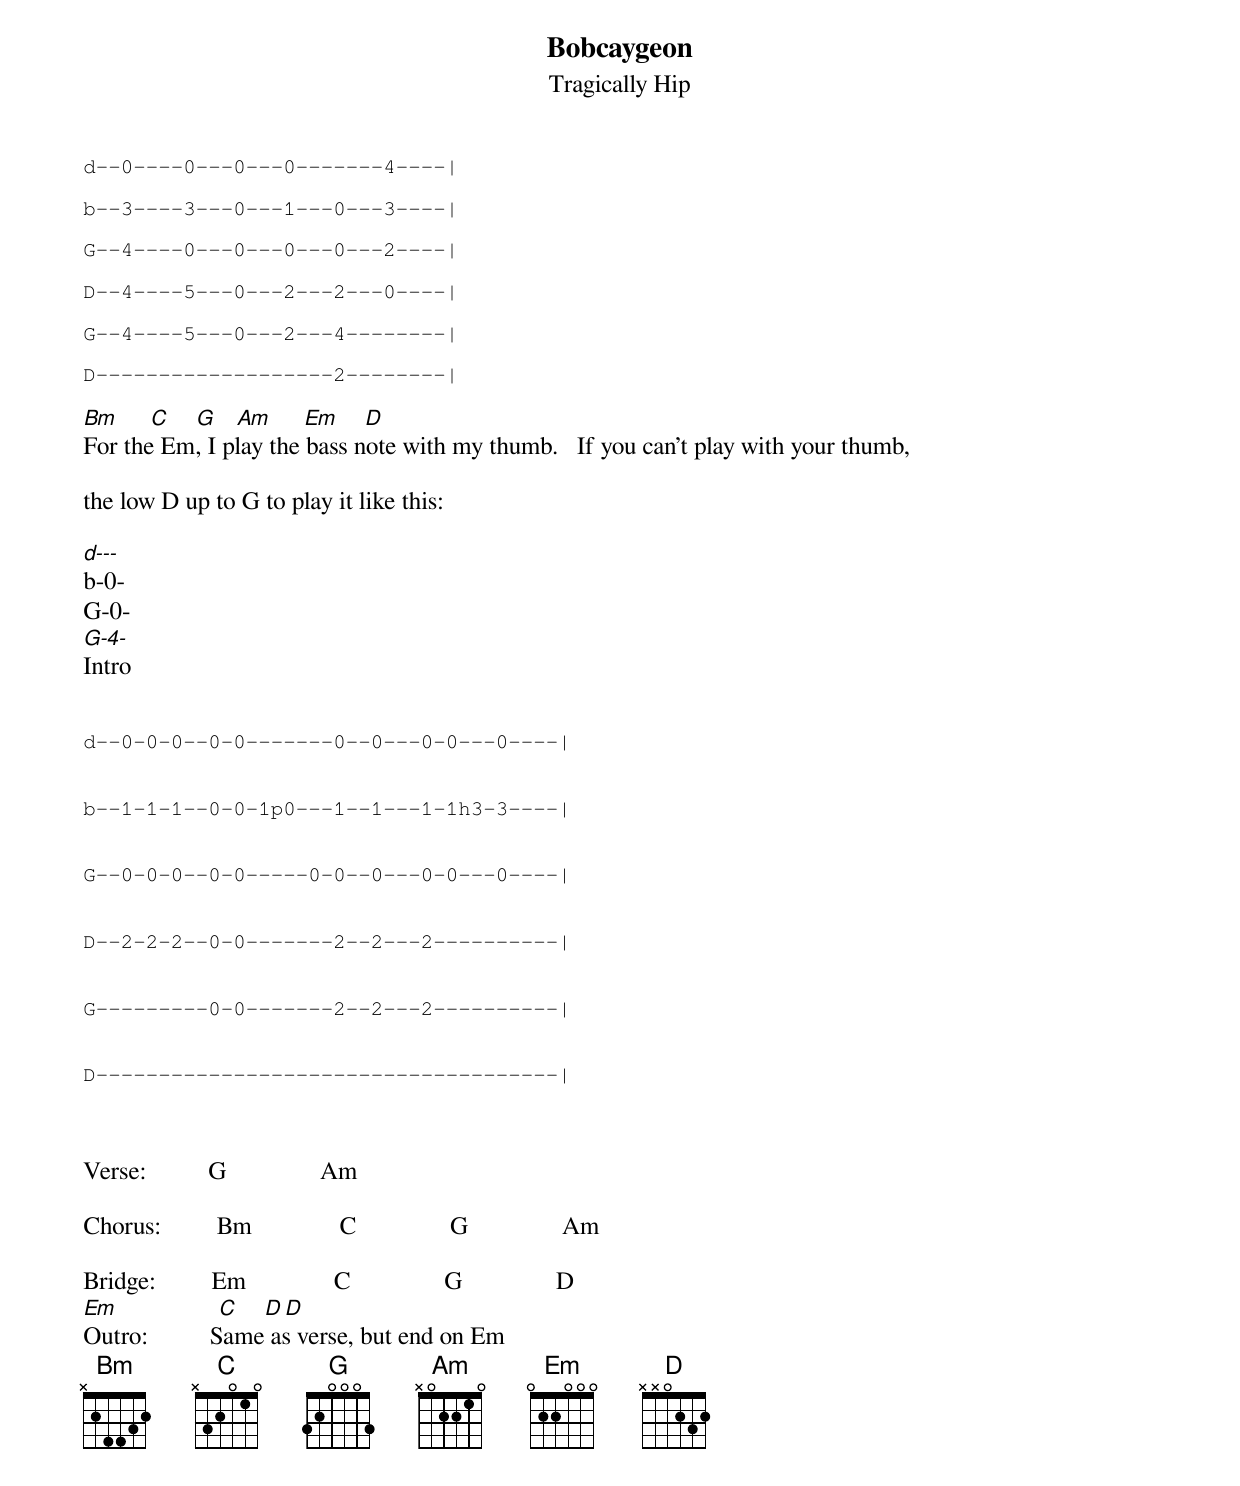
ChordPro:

{t:Bobcaygeon}
{st:Tragically Hip}

{sot}
d--0----0---0---0-------4----|

{eot}
{sot}
b--3----3---0---1---0---3----|

{eot}
{sot}
G--4----0---0---0---0---2----|

{eot}
{sot}
D--4----5---0---2---2---0----|

{eot}
{sot}
G--4----5---0---2---4--------|

{eot}
{sot}
D-------------------2--------|

{eot}
[Bm]     [C]    [G]   [Am]     [Em]    [D]
For the Em, I play the bass note with my thumb.   If you can't play with your thumb,

the low D up to G to play it like this:

[d---]b-0-
G-0-
[G-4-]
Intro


{sot}
d--0-0-0--0-0-------0--0---0-0---0----|

{eot}

{sot}
b--1-1-1--0-0-1p0---1--1---1-1h3-3----|

{eot}

{sot}
G--0-0-0--0-0-----0-0--0---0-0---0----|

{eot}

{sot}
D--2-2-2--0-0-------2--2---2----------|

{eot}

{sot}
G---------0-0-------2--2---2----------|

{eot}

{sot}
D-------------------------------------|

{eot}


Verse:          G               Am

Chorus:         Bm              C               G               Am

Bridge:         Em              C               G               D
[Em]                [C]    [D][D]
Outro:          Same as verse, but end on Em
